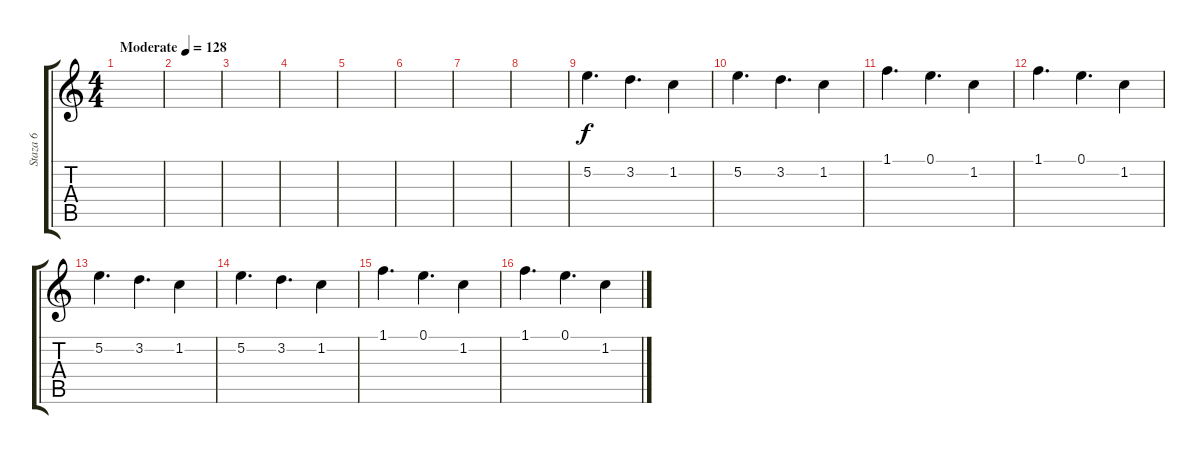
\track ("Staza 6" "Staza 6") {instrument overdrivenguitar}
\staff {score tabs}
\tuning (E4 B3 G3 D3 A2 E2) {hide}
\ts (4 4)
\tempo (128 "Moderate")
\clef g2
\ks c
|
|
|
|
|
|
|
|
5.2.4{d} 3.2.4{d} 1.2.4 |
5.2.4{d} 3.2.4{d} 1.2.4 |
1.1.4{d} 0.1.4{d} 1.2.4 |
1.1.4{d} 0.1.4{d} 1.2.4 |
5.2.4{d} 3.2.4{d} 1.2.4 |
5.2.4{d} 3.2.4{d} 1.2.4 |
1.1.4{d} 0.1.4{d} 1.2.4 |
1.1.4{d} 0.1.4{d} 1.2.4
